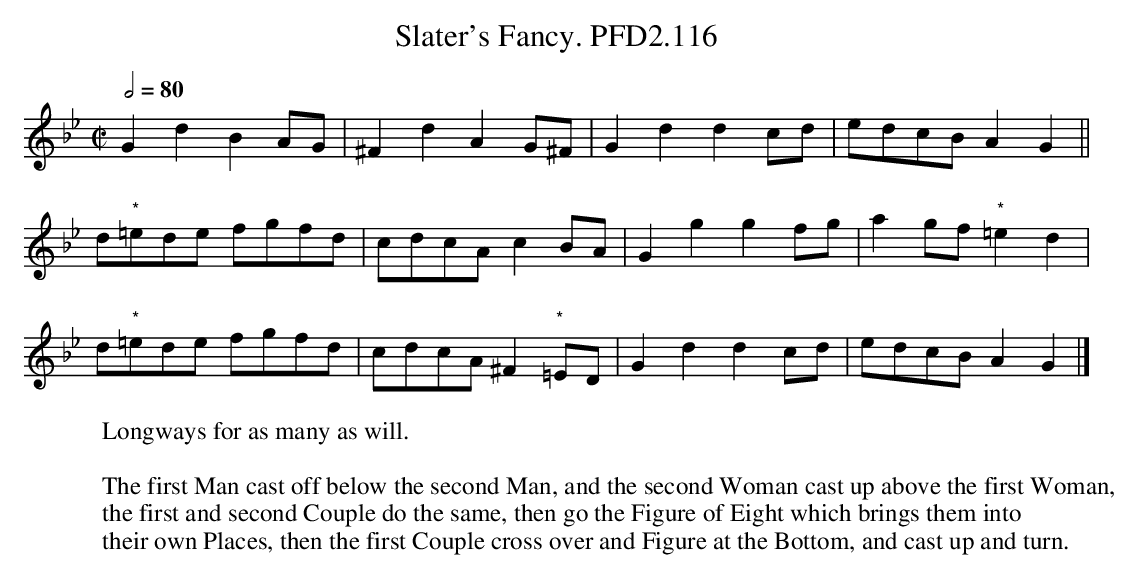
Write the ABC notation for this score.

X:1
T:Slater's Fancy. PFD2.116
W:Longways for as many as will.
L:1/8
M:C|
Q:1/2=80
K:Gm
G2d2B2 AG|^F2 d2A2 G^F|G2d2d2 cd|edcB A2G2||
d"*"=ede fgfd|cdcA c2BA|G2g2g2 fg|a2 gf "*"=e2 d2|
d"*"=ede fgfd|cdcA ^F2 "*"=ED|G2d2d2 cd|edcB A2G2 |]
W:
W:The first Man cast off below the second Man, and the second Woman cast up above the first Woman,
W:the first and second Couple do the same, then go the Figure of Eight which brings them into
W:their own Places, then the first Couple cross over and Figure at the Bottom, and cast up and turn.
